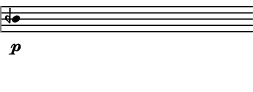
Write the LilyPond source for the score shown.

\version "2.24.3"
        \language "english"
#(set-global-staff-size 12)
\paper {
  #(set-paper-size '(cons (* 42.830222222222204 mm) (* 25 mm)))
  indent = 0\mm
  left-margin = 0\mm
  right-margin = 0\mm
  top-margin = 0\mm
  bottom-margin = 0\mm
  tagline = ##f
  print-page-number = ##f
}

\layout {
  line-width = 42.830222222222204\mm
  ragged-right = ##f
  \context {
    \Score
    \remove "Bar_number_engraver"
    \remove "Time_signature_engraver"
    \remove "Metronome_mark_engraver"
    \override SpacingSpanner.spacing-increment = #4
    \override SpacingSpanner.uniform-stretching = ##t
  }
  \context {
    \Staff
    \remove "Time_signature_engraver"
    \override Flag.stencil = #modern-straight-flag
    \remove "Clef_engraver"
    \override Stem.transparent = ##t
    \accidentalStyle "dodecaphonic"
    \remove "Bar_engraver"
  }
}

\score {
  \new StaffGroup <<
    \override Score.SystemStartBar.collapse-height = 2
    \override Score.SystemStartBar.X-offset = 0
    \override Score.SystemStartBar.color = #(rgb-color 0.51 0.51 0.51)
    \new Staff {
      
      \clef "treble"
      
      bqf'4*338/100_\p
    }
  >>
}